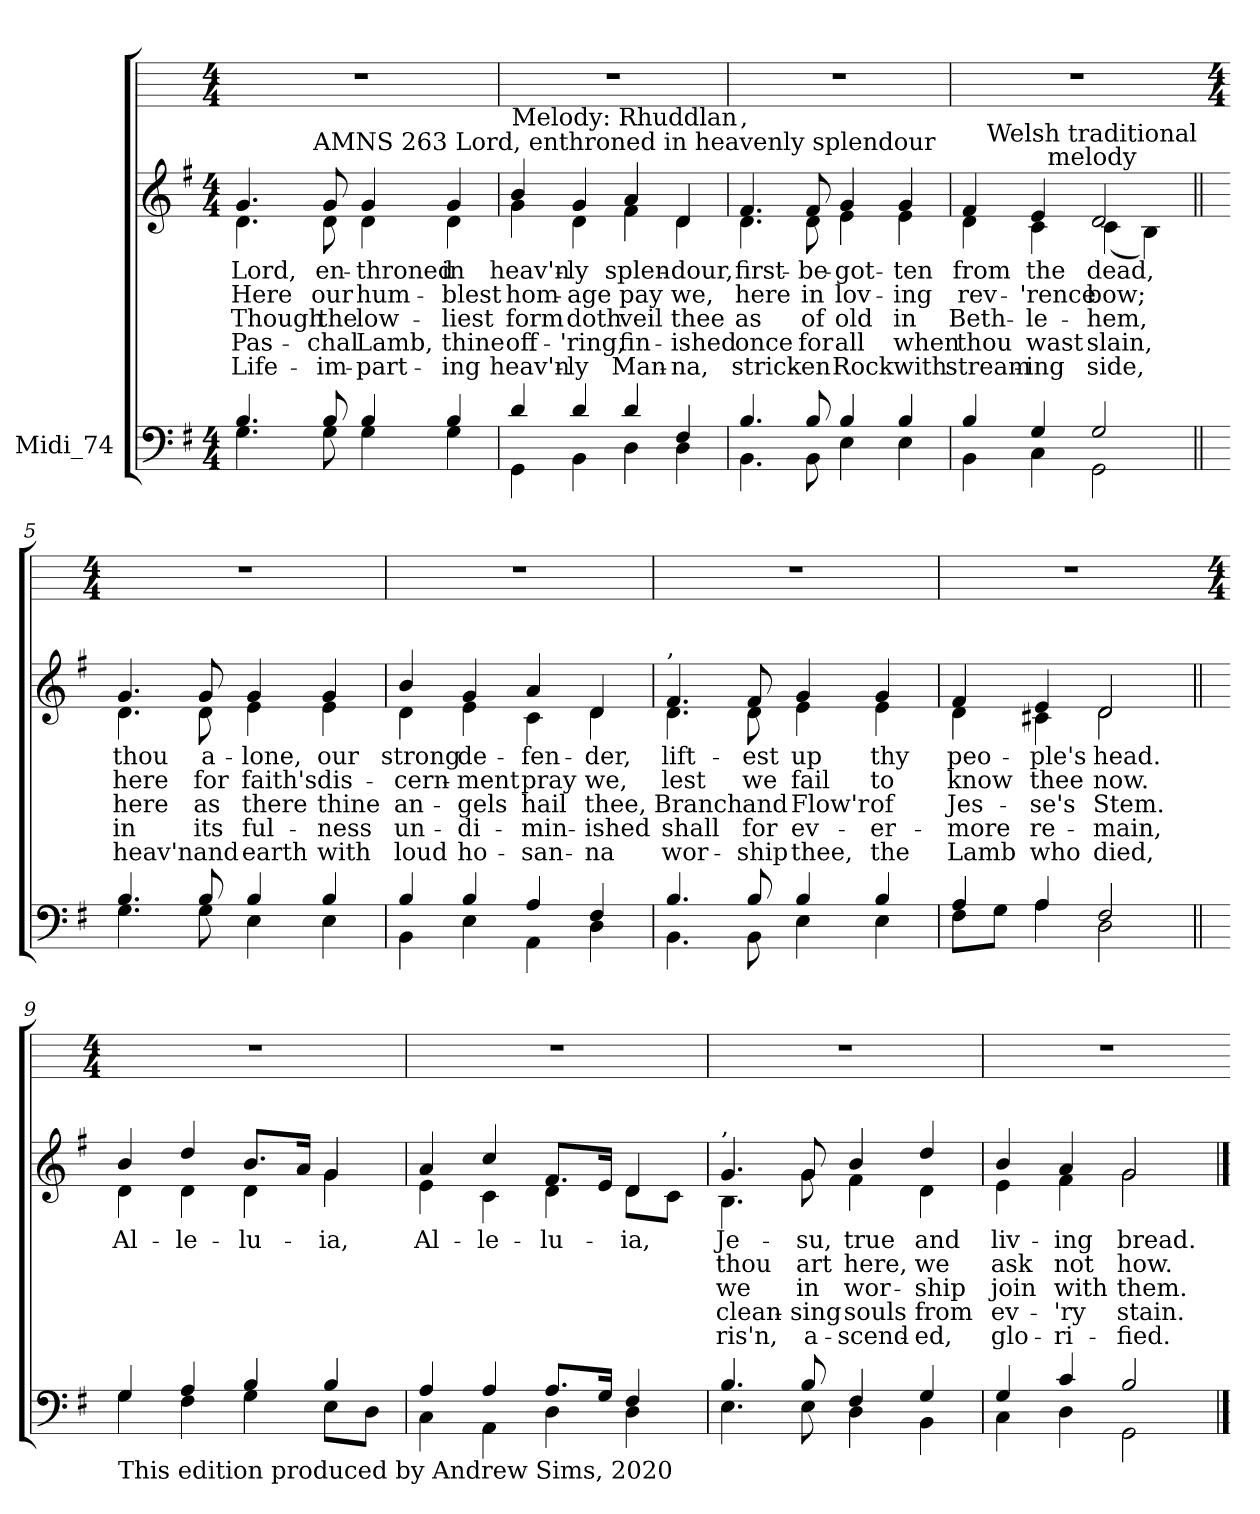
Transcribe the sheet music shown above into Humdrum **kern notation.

**kern	**kern	**text	**text	**text	**text	**text	**kern
*part3	*part2	*part2	*part2	*part2	*part2	*part2	*part1
*staff3	*staff2	*staff2	*staff2	*staff2	*staff2	*staff2	*staff1
*I"Midi_74	*	*	*	*	*	*	*
*clefF4	*clefG2	*	*	*	*	*	*
*k[f#]	*k[f#]	*	*	*	*	*	*
*G:	*G:	*	*	*	*	*	*
*M4/4	*M4/4	*	*	*	*	*	*M4/4
=1	=1	=1	=1	=1	=1	=1	=1
*^	*	*	*	*	*	*	*
!	!	!LO:TX:a:cj:t=G. H. Bourne\n(1840-1925)	!	!	!	!	!	!
!	!	!	!LO:LY:b	!LO:LY:b	!LO:LY:b	!LO:LY:b	!LO:LY:b	!
*	*	*^	*	*	*	*	*	*
4.B/	4.G\	4.g/	4.d\	Lord,	Here	Though	Pas-	-Life-	1r
!	!	!	!	!LO:LY:b	!LO:LY:b	!LO:LY:b	!LO:LY:b	!LO:LY:b	!
8B/	8G\	8g/	8d\	-en-	-our	the	chal	im-	.
!	!	!	!	!LO:LY:b	!LO:LY:b	!LO:LY:b	!LO:LY:b	!LO:LY:b	!
4B/	4G\	4g/	4d\	-throned	hum-	-low-	-Lamb,	part-	.
!	!	!	!	!LO:LY:b	!LO:LY:b	!LO:LY:b	!LO:LY:b	!LO:LY:b	!
4B/	4G\	4g/	4d\	-in	blest	liest	thine	ing	.
=2	=2	=2	=2	=2	=2	=2	=2	=2	=2
!	!	!	!	!LO:LY:b	!LO:LY:b	!LO:LY:b	!LO:LY:b	!LO:LY:b	!
4d/	4GG\	4b/	4g\	heav'n-	-hom-	-form	off-	-heav'n-	1r
!	!	!	!	!LO:LY:b	!LO:LY:b	!LO:LY:b	!LO:LY:b	!LO:LY:b	!
4d/	4BB\	4g/	4d\	-ly	age	doth	'ring,	ly	.
!	!	!LO:TX:a:cj:t=AMNS 263 Lord, enthroned in heavenly splendour	!	!	!	!	!	!	!
!	!	!LO:TX:a:cj:t=Melody&colon; Rhuddlan	!	!	!	!	!	!	!
!	!	!	!	!LO:LY:b	!LO:LY:b	!LO:LY:b	!LO:LY:b	!LO:LY:b	!
4d/	4D\	4a/	4f#\	splen-	-pay	veil	fin-	-Man-	.
!	!	!	!	!LO:LY:b	!LO:LY:b	!LO:LY:b	!LO:LY:b	!LO:LY:b	!
4F#/	4D\	4d/	4d\	-dour,	we,	thee	ished	na,	.
=3	=3	=3	=3	=3	=3	=3	=3	=3	=3
!	!	!LO:TX:a:t=,	!	!	!	!	!	!	!
!	!	!	!	!LO:LY:b	!LO:LY:b	!LO:LY:b	!LO:LY:b	!LO:LY:b	!
4.B/	4.BB\	4.f#/	4.d\	first-	-here	as	once	strick-	1r
!	!	!	!	!LO:LY:b	!LO:LY:b	!LO:LY:b	!LO:LY:b	!LO:LY:b	!
8B/	8BB\	8f#/	8d\	-be-	-in	of	for	en	.
!	!	!	!	!LO:LY:b	!LO:LY:b	!LO:LY:b	!LO:LY:b	!LO:LY:b	!
4B/	4E\	4g/	4e\	got-	-lov-	-old	all	Rock	.
!	!	!	!	!LO:LY:b	!LO:LY:b	!LO:LY:b	!LO:LY:b	!LO:LY:b	!
4B/	4E\	4g/	4e\	ten	ing	in	when	with	.
=4	=4	=4	=4	=4	=4	=4	=4	=4	=4
!	!	!	!	!LO:LY:b	!LO:LY:b	!LO:LY:b	!LO:LY:b	!LO:LY:b	!
4B/	4BB\	4f#/	4d\	from	rev-	-Beth-	-thou	stream-	1r
!	!	!	!	!LO:LY:b	!LO:LY:b	!LO:LY:b	!LO:LY:b	!LO:LY:b	!
4G/	4C\	4e/	4c\	-the	'rence	le-	-wast	ing	.
!	!	!LO:TX:a:cj:t=Welsh traditional\nmelody	!	!	!	!	!	!	!
!	!	!	!	!LO:LY:b	!LO:LY:b	!LO:LY:b	!LO:LY:b	!LO:LY:b	!
2G/	2GG\	2d/	(<4c\	dead,	bow;	hem,	slain,	side,	.
.	.	.	4B\)	.	.	.	.	.	.
!!LO:LB:g=z
=5||	=5||	=5||	=5||	=5	=5	=5	=5	=5	=5
*	*	*	*	*	*	*	*	*	*M4/4
!	!	!	!	!LO:LY:b	!LO:LY:b	!LO:LY:b	!LO:LY:b	!LO:LY:b	!
4.B/	4.G\	4.g/	4.d\	thou	here	here	in	heav'n	1r
!	!	!	!	!LO:LY:b	!LO:LY:b	!LO:LY:b	!LO:LY:b	!LO:LY:b	!
8B/	8G\	8g/	8d\	a-	-for	as	its	and	.
!	!	!	!	!LO:LY:b	!LO:LY:b	!LO:LY:b	!LO:LY:b	!LO:LY:b	!
4B/	4E\	4g/	4e\	lone,	faith's	there	ful-	-earth	.
!	!	!	!	!LO:LY:b	!LO:LY:b	!LO:LY:b	!LO:LY:b	!LO:LY:b	!
4B/	4E\	4g/	4e\	our	dis-	-thine	ness	with	.
=6	=6	=6	=6	=6	=6	=6	=6	=6	=6
!	!	!	!	!LO:LY:b	!LO:LY:b	!LO:LY:b	!LO:LY:b	!LO:LY:b	!
4B/	4BB\	4b/	4d\	strong	cern-	-an-	-un-	-loud	1r
!	!	!	!	!LO:LY:b	!LO:LY:b	!LO:LY:b	!LO:LY:b	!LO:LY:b	!
4B/	4E\	4g/	4e\	de-	-ment	gels	di-	-ho-	.
!	!	!	!	!LO:LY:b	!LO:LY:b	!LO:LY:b	!LO:LY:b	!LO:LY:b	!
4A/	4AA\	4a/	4c\	-fen-	-pray	hail	min-	-san-	.
!	!	!	!	!LO:LY:b	!LO:LY:b	!LO:LY:b	!LO:LY:b	!LO:LY:b	!
4F#/	4D\	4d/	4d\	-der,	we,	thee,	ished	na	.
=7	=7	=7	=7	=7	=7	=7	=7	=7	=7
!	!	!LO:TX:a:t=,	!	!	!	!	!	!	!
!	!	!	!	!LO:LY:b	!LO:LY:b	!LO:LY:b	!LO:LY:b	!LO:LY:b	!
4.B/	4.BB\	4.f#/	4.d\	lift-	-lest	Branch	shall	wor-	1r
!	!	!	!	!LO:LY:b	!LO:LY:b	!LO:LY:b	!LO:LY:b	!LO:LY:b	!
8B/	8BB\	8f#/	8d\	-est	we	and	for	ship	.
!	!	!	!	!LO:LY:b	!LO:LY:b	!LO:LY:b	!LO:LY:b	!LO:LY:b	!
4B/	4E\	4g/	4e\	up	fail	Flow'r	ev-	-thee,	.
!	!	!	!	!LO:LY:b	!LO:LY:b	!LO:LY:b	!LO:LY:b	!LO:LY:b	!
4B/	4E\	4g/	4e\	thy	to	of	er-	-the	.
=8	=8	=8	=8	=8	=8	=8	=8	=8	=8
!	!	!	!	!LO:LY:b	!LO:LY:b	!LO:LY:b	!LO:LY:b	!LO:LY:b	!
4A/	8F#\L	4f#/	4d\	peo-	-know	Jes-	-more	Lamb	1r
.	8G\J	.	.	.	.	.	.	.	.
!	!	!	!	!LO:LY:b	!LO:LY:b	!LO:LY:b	!LO:LY:b	!LO:LY:b	!
4A/	4A\	4e/	4c#X\	ple's	thee	se's	re-	-who	.
!	!	!	!	!LO:LY:b	!LO:LY:b	!LO:LY:b	!LO:LY:b	!LO:LY:b	!
2F#/	2D\	2d/	2d\	head.	now.	Stem.	main,	died,	.
!!LO:LB:g=z
=9||	=9||	=9||	=9||	=9	=9	=9	=9	=9	=9
*	*	*	*	*	*	*	*	*	*M4/4
!LO:TX:b:t=This edition produced by Andrew Sims, 2020	!	!	!	!	!	!	!	!	!
!	!	!	!	!LO:LY:b	!	!	!	!	!
4G/	4G\	4b/	4d\	Al-	.	.	.	.	1r
!	!	!	!	!LO:LY:b	!	!	!	!	!
4A/	4F#\	4dd/	4d\	-le-	.	.	.	.	.
!	!	!	!	!LO:LY:b	!	!	!	!	!
4B/	4G\	8.b/L	4d\	-lu-	.	.	.	.	.
.	.	16a/J	.	.	.	.	.	.	.
!	!	!	!	!LO:LY:b	!	!	!	!	!
4B/	8E\L	4g/	4g\	-ia,	.	.	.	.	.
.	8D\J	.	.	.	.	.	.	.	.
=10	=10	=10	=10	=10	=10	=10	=10	=10	=10
!	!	!	!	!LO:LY:b	!	!	!	!	!
4A/	4C\	4a/	4e\	Al-	.	.	.	.	1r
!	!	!	!	!LO:LY:b	!	!	!	!	!
4A/	4AA\	4cc/	4c\	-le-	.	.	.	.	.
!	!	!	!	!LO:LY:b	!	!	!	!	!
8.A/L	4D\	8.f#/L	4d\	-lu-	.	.	.	.	.
16G/J	.	16e/J	.	.	.	.	.	.	.
!	!	!	!	!LO:LY:b	!	!	!	!	!
4F#/	4D\	4d/	8d\L	-ia,	.	.	.	.	.
.	.	.	8c\J	.	.	.	.	.	.
=11	=11	=11	=11	=11	=11	=11	=11	=11	=11
!	!	!LO:TX:a:t=,	!	!	!	!	!	!	!
!	!	!	!	!LO:LY:b	!LO:LY:b	!LO:LY:b	!LO:LY:b	!LO:LY:b	!
4.B/	4.E\	4.g/	4.B\	Je-	-thou	we	clean-	-ris'n,	1r
!	!	!	!	!LO:LY:b	!LO:LY:b	!LO:LY:b	!LO:LY:b	!LO:LY:b	!
8B/	8E\	8g/	8g\	su,	art	in	sing	a-	.
!	!	!	!	!LO:LY:b	!LO:LY:b	!LO:LY:b	!LO:LY:b	!LO:LY:b	!
4F#/	4D\	4b/	4f#\	-true	here,	wor-	-souls	scend-	.
!	!	!	!	!LO:LY:b	!LO:LY:b	!LO:LY:b	!LO:LY:b	!LO:LY:b	!
4G/	4BB\	4dd/	4d\	-and	we	ship	from	ed,	.
=12	=12	=12	=12	=12	=12	=12	=12	=12	=12
!	!	!	!	!LO:LY:b	!LO:LY:b	!LO:LY:b	!LO:LY:b	!LO:LY:b	!
4G/	4C\	4b/	4e\	liv-	-ask	join	ev-	-glo-	1r
!	!	!	!	!LO:LY:b	!LO:LY:b	!LO:LY:b	!LO:LY:b	!LO:LY:b	!
4c/	4D\	4a/	4f#\	-ing	not	with	'ry	ri-	.
!	!	!	!	!LO:LY:b	!LO:LY:b	!LO:LY:b	!LO:LY:b	!LO:LY:b	!
2B/	2GG\	2g/	2g\	-bread.	how.	them.	stain.	fied.	.
*v	*v	*	*	*	*	*	*	*	*
*	*v	*v	*	*	*	*	*	*
==	==	=	=	=	=	=	=
*-	*-	*-	*-	*-	*-	*-	*-
